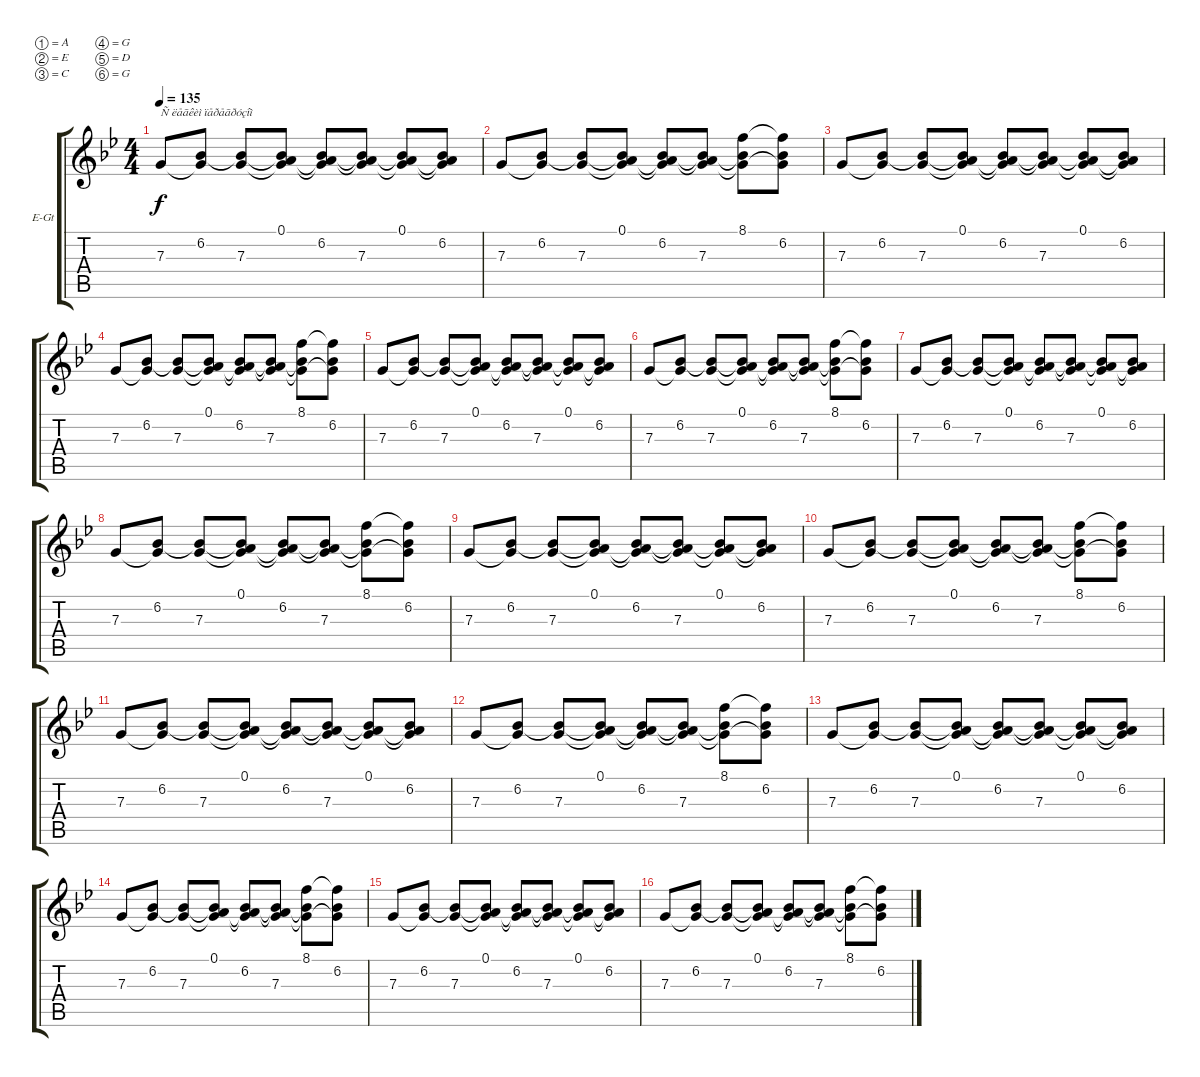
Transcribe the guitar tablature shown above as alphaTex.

\bracketExtendMode groupsimilarinstruments
\firstSystemTrackNameOrientation horizontal
\otherSystemsTrackNameOrientation horizontal
\track ("Fills" "E-Gt") {instrument distortionguitar}
\staff {score tabs}
\tuning (A3 E3 C3 G2 D2 G1)
\ts (4 4)
\tempo 135
\clef g2
\ks gminor
7.3.8{txt "Ñ ëåãêèì ïåðåãðóçîì" dy f} (6.2 7.3{t}).8 (6.2{t} 7.3).8 (0.1 6.2{t} 7.3{t}).8 (0.1{t} 6.2 7.3{t}).8 (0.1{t} 6.2{t} 7.3).8 (0.1 6.2{t} 7.3{t}).8 (0.1{t} 6.2 7.3{t}).8 |
7.3.8 (6.2 7.3{t}).8 (6.2{t} 7.3).8 (0.1 6.2{t} 7.3{t}).8 (0.1{t} 6.2 7.3{t}).8 (0.1{t} 6.2{t} 7.3).8 (8.1 6.2{t} 7.3{t}).8 (8.1{t} 6.2 7.3{t}).8 |
7.3.8 (6.2 7.3{t}).8 (6.2{t} 7.3).8 (0.1 6.2{t} 7.3{t}).8 (0.1{t} 6.2 7.3{t}).8 (0.1{t} 6.2{t} 7.3).8 (0.1 6.2{t} 7.3{t}).8 (0.1{t} 6.2 7.3{t}).8 |
7.3.8 (6.2 7.3{t}).8 (6.2{t} 7.3).8 (0.1 6.2{t} 7.3{t}).8 (0.1{t} 6.2 7.3{t}).8 (0.1{t} 6.2{t} 7.3).8 (8.1 6.2{t} 7.3{t}).8 (8.1{t} 6.2 7.3{t}).8 |
7.3.8 (6.2 7.3{t}).8 (6.2{t} 7.3).8 (0.1 6.2{t} 7.3{t}).8 (0.1{t} 6.2 7.3{t}).8 (0.1{t} 6.2{t} 7.3).8 (0.1 6.2{t} 7.3{t}).8 (0.1{t} 6.2 7.3{t}).8 |
7.3.8 (6.2 7.3{t}).8 (6.2{t} 7.3).8 (0.1 6.2{t} 7.3{t}).8 (0.1{t} 6.2 7.3{t}).8 (0.1{t} 6.2{t} 7.3).8 (8.1 6.2{t} 7.3{t}).8 (8.1{t} 6.2 7.3{t}).8 |
7.3.8 (6.2 7.3{t}).8 (6.2{t} 7.3).8 (0.1 6.2{t} 7.3{t}).8 (0.1{t} 6.2 7.3{t}).8 (0.1{t} 6.2{t} 7.3).8 (0.1 6.2{t} 7.3{t}).8 (0.1{t} 6.2 7.3{t}).8 |
7.3.8 (6.2 7.3{t}).8 (6.2{t} 7.3).8 (0.1 6.2{t} 7.3{t}).8 (0.1{t} 6.2 7.3{t}).8 (0.1{t} 6.2{t} 7.3).8 (8.1 6.2{t} 7.3{t}).8 (8.1{t} 6.2 7.3{t}).8 |
7.3.8 (6.2 7.3{t}).8 (6.2{t} 7.3).8 (0.1 6.2{t} 7.3{t}).8 (0.1{t} 6.2 7.3{t}).8 (0.1{t} 6.2{t} 7.3).8 (0.1 6.2{t} 7.3{t}).8 (0.1{t} 6.2 7.3{t}).8 |
7.3.8 (6.2 7.3{t}).8 (6.2{t} 7.3).8 (0.1 6.2{t} 7.3{t}).8 (0.1{t} 6.2 7.3{t}).8 (0.1{t} 6.2{t} 7.3).8 (8.1 6.2{t} 7.3{t}).8 (8.1{t} 6.2 7.3{t}).8 |
7.3.8 (6.2 7.3{t}).8 (6.2{t} 7.3).8 (0.1 6.2{t} 7.3{t}).8 (0.1{t} 6.2 7.3{t}).8 (0.1{t} 6.2{t} 7.3).8 (0.1 6.2{t} 7.3{t}).8 (0.1{t} 6.2 7.3{t}).8 |
7.3.8 (6.2 7.3{t}).8 (6.2{t} 7.3).8 (0.1 6.2{t} 7.3{t}).8 (0.1{t} 6.2 7.3{t}).8 (0.1{t} 6.2{t} 7.3).8 (8.1 6.2{t} 7.3{t}).8 (8.1{t} 6.2 7.3{t}).8 |
7.3.8 (6.2 7.3{t}).8 (6.2{t} 7.3).8 (0.1 6.2{t} 7.3{t}).8 (0.1{t} 6.2 7.3{t}).8 (0.1{t} 6.2{t} 7.3).8 (0.1 6.2{t} 7.3{t}).8 (0.1{t} 6.2 7.3{t}).8 |
7.3.8 (6.2 7.3{t}).8 (6.2{t} 7.3).8 (0.1 6.2{t} 7.3{t}).8 (0.1{t} 6.2 7.3{t}).8 (0.1{t} 6.2{t} 7.3).8 (8.1 6.2{t} 7.3{t}).8 (8.1{t} 6.2 7.3{t}).8 |
7.3.8 (6.2 7.3{t}).8 (6.2{t} 7.3).8 (0.1 6.2{t} 7.3{t}).8 (0.1{t} 6.2 7.3{t}).8 (0.1{t} 6.2{t} 7.3).8 (0.1 6.2{t} 7.3{t}).8 (0.1{t} 6.2 7.3{t}).8 |
7.3.8 (6.2 7.3{t}).8 (6.2{t} 7.3).8 (0.1 6.2{t} 7.3{t}).8 (0.1{t} 6.2 7.3{t}).8 (0.1{t} 6.2{t} 7.3).8 (8.1 6.2{t} 7.3{t}).8 (8.1{t} 6.2 7.3{t}).8
